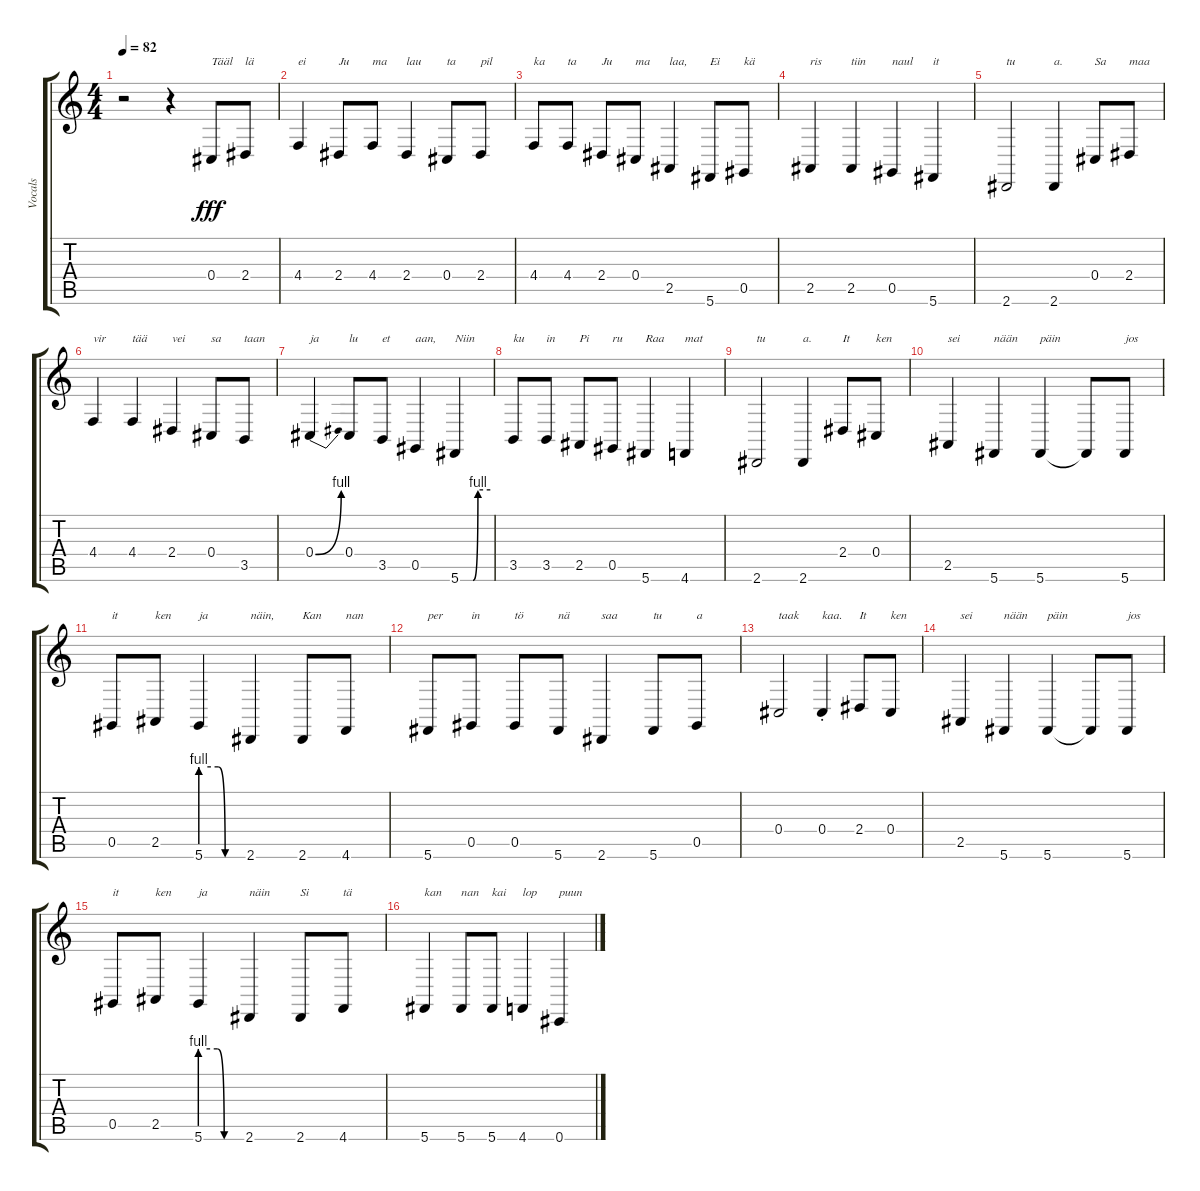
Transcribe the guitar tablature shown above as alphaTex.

\track ("Vocals" "Vocals") {instrument englishhorn}
\staff {score tabs}
\tuning (Eb4 Bb3 Gb3 Db3 Ab2 Db2) {hide}
\ts (4 4)
\tempo 82
\clef g2
\ks c
r.2{dy fff} r.4 0.4.8{txt "Tääl"} 2.4.8{txt "lä"} |
4.4.4{txt "ei"} 2.4.8{txt "Ju"} 4.4.8{txt "ma"} 2.4.4{txt "lau"} 0.4.8{txt "ta"} 2.4.8{txt "pil"} |
4.4.8{txt "ka"} 4.4.8{txt "ta"} 2.4.8{txt "Ju"} 0.4.8{txt "ma"} 2.5.4{txt "laa,"} 5.6.8{txt "Ei"} 0.5.8{txt "kä"} |
2.5.4{txt "ris"} 2.5.4{txt "tiin"} 0.5.4{txt "naul"} 5.6.4{txt "it"} |
2.6.2{txt "tu"} 2.6.4{txt "a."} 0.4.8{txt "Sa"} 2.4.8{txt "maa"} |
4.4.4{txt "vir"} 4.4.4{txt "tää"} 2.4.4{txt "vei"} 0.4.8{txt "sa"} 3.5.8{txt "taan"} |
0.4{be (bend 0 0 60 4)}.4{txt "ja"} 0.4.8{txt "lu"} 3.5.8{txt "et"} 0.5.4{txt "aan,"} 5.6{be (custom 0 0 25 0 35 4 60 4)}.4{txt "Niin"} |
3.5.8{txt "ku"} 3.5.8{txt "in"} 2.5.8{txt "Pi"} 0.5.8{txt "ru"} 5.6.4{txt "Raa"} 4.6.4{txt "mat"} |
2.6.2{txt "tu"} 2.6.4{txt "a."} 2.4.8{txt "It"} 0.4.8{txt "ken"} |
2.5.4{txt "sei"} 5.6.4{txt "nään"} 5.6.4{txt "päin"} 5.6{t}.8 5.6.8{txt "jos"} |
0.5.8{txt "it"} 2.5.8{txt "ken"} 5.6{be (custom 0 4 25 4 35 0 60 0)}.4{txt "ja"} 2.6.4{txt "näin,"} 2.6.8{txt "Kan"} 4.6.8{txt "nan"} |
5.6.8{txt "per"} 0.5.8{txt "in"} 0.5.8{txt "tö"} 5.6.8{txt "nä"} 2.6.4{txt "saa"} 5.6.8{txt "tu"} 0.5.8{txt "a"} |
0.4.2{txt "taak"} 0.4{st}.4{txt "kaa."} 2.4.8{txt "It"} 0.4.8{txt "ken"} |
2.5.4{txt "sei"} 5.6.4{txt "nään"} 5.6.4{txt "päin"} 5.6{t}.8 5.6.8{txt "jos"} |
0.5.8{txt "it"} 2.5.8{txt "ken"} 5.6{be (custom 0 4 25 4 35 0 60 0)}.4{txt "ja"} 2.6.4{txt "näin"} 2.6.8{txt "Si"} 4.6.8{txt "tä"} |
5.6.4{txt "kan"} 5.6.8{txt "nan"} 5.6.8{txt "kai"} 4.6.4{txt "lop"} 0.6{ss}.4{txt "puun"}
